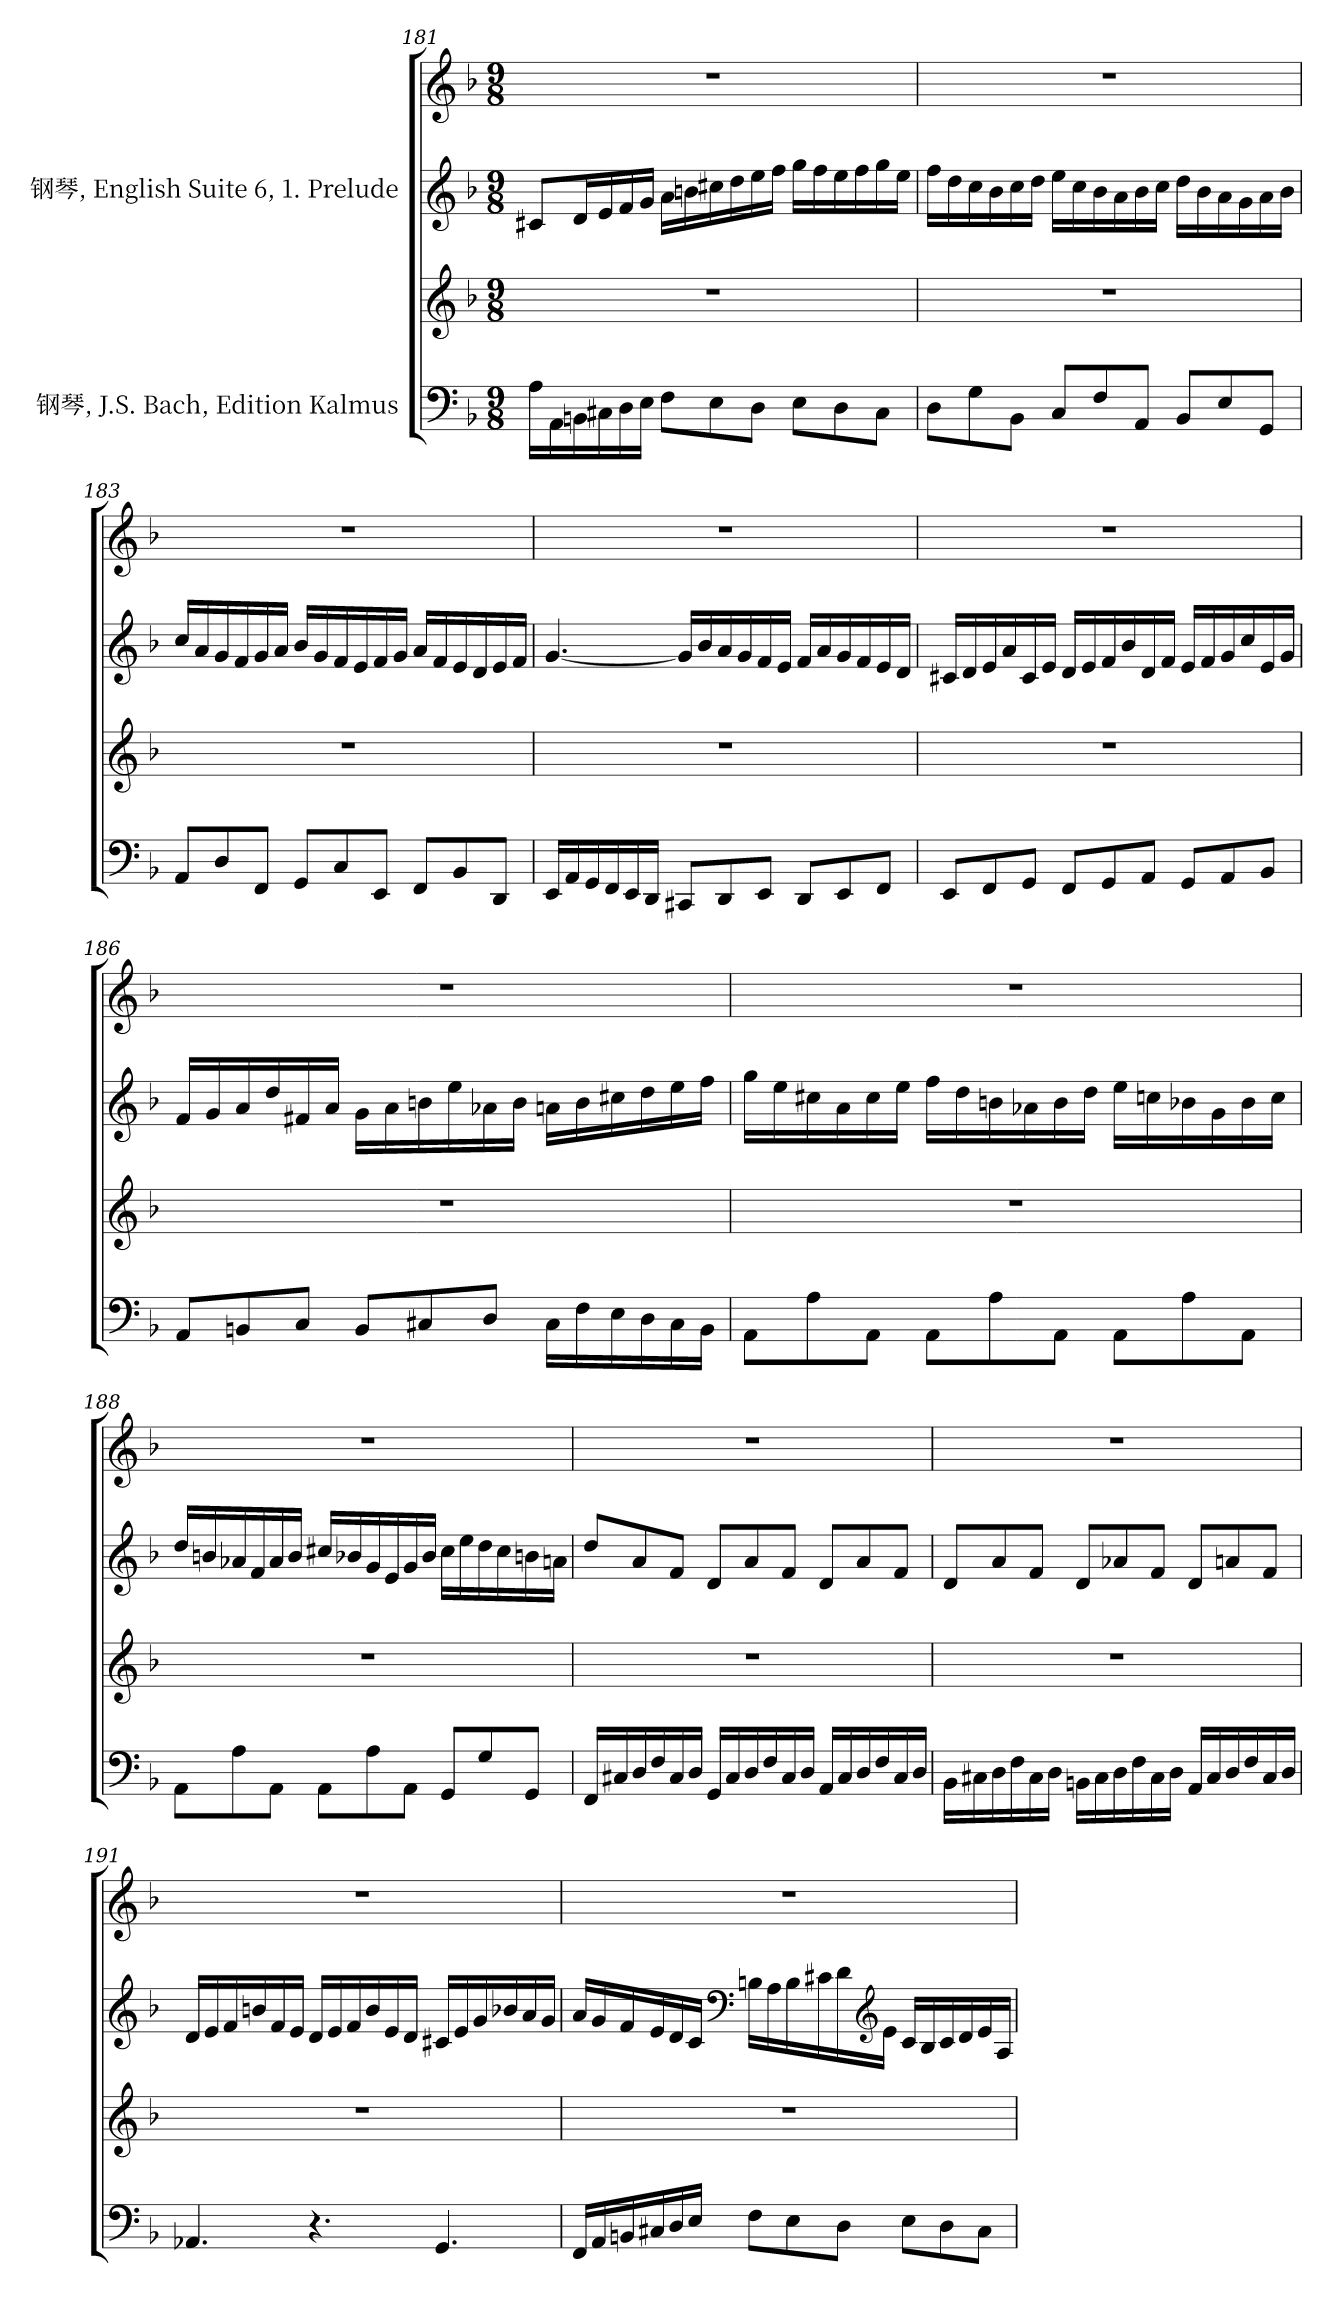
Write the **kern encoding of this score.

**kern	**kern	**kern	**kern
*part2	*part2	*part1	*part1
*staff4	*staff3	*staff2	*staff1
*I"钢琴, J.S. Bach, Edition Kalmus	*	*I"钢琴, English Suite 6, 1. Prelude	*
*clefF4	*clefG2	*clefG2	*clefG2
*k[b-]	*k[b-]	*k[b-]	*k[b-]
*M9/8	*M9/8	*M9/8	*M9/8
=181	=181	=181	=181
16A\LL	8%9r	8c#X/L	8%9r
16AA\	.	.	.
16BBn\	.	16d/L	.
16C#X\	.	16e/	.
16D\	.	16f/	.
16E\JJ	.	16g/JJ	.
8F\L	.	16a\LL	.
.	.	16bn\	.
8E\	.	16cc#X\	.
.	.	16dd\	.
8D\J	.	16ee\	.
.	.	16ff\JJ	.
8E\L	.	16gg\LL	.
.	.	16ff\	.
8D\	.	16ee\	.
.	.	16ff\	.
8C#\J	.	16gg\	.
.	.	16ee\JJ	.
!!LO:LB:g=z
=182	=182	=182	=182
8D\L	8%9r	16ff\LL	8%9r
.	.	16dd\	.
8G\	.	16cc\	.
.	.	16b-\	.
8BB-\J	.	16cc\	.
.	.	16dd\JJ	.
8C/L	.	16ee\LL	.
.	.	16cc\	.
8F/	.	16b-\	.
.	.	16a\	.
8AA/J	.	16b-\	.
.	.	16cc\JJ	.
8BB-/L	.	16dd\LL	.
.	.	16b-\	.
8E/	.	16a\	.
.	.	16g\	.
8GG/J	.	16a\	.
.	.	16b-\JJ	.
=183	=183	=183	=183
8AA/L	8%9r	16cc/LL	8%9r
.	.	16a/	.
8D/	.	16g/	.
.	.	16f/	.
8FF/J	.	16g/	.
.	.	16a/JJ	.
8GG/L	.	16b-/LL	.
.	.	16g/	.
8C/	.	16f/	.
.	.	16e/	.
8EE/J	.	16f/	.
.	.	16g/JJ	.
8FF/L	.	16a/LL	.
.	.	16f/	.
8BB-/	.	16e/	.
.	.	16d/	.
8DD/J	.	16e/	.
.	.	16f/JJ	.
!!LO:LB:g=z
=184	=184	=184	=184
16EE/LL	8%9r	[4.g/	8%9r
16AA/	.	.	.
16GG/	.	.	.
16FF/	.	.	.
16EE/	.	.	.
16DD/JJ	.	.	.
8CC#X/L	.	16g/LL]	.
.	.	16b-/	.
8DD/	.	16a/	.
.	.	16g/	.
8EE/J	.	16f/	.
.	.	16e/JJ	.
8DD/L	.	16f/LL	.
.	.	16a/	.
8EE/	.	16g/	.
.	.	16f/	.
8FF/J	.	16e/	.
.	.	16d/JJ	.
=185	=185	=185	=185
8EE/L	8%9r	16c#X/LL	8%9r
.	.	16d/	.
8FF/	.	16e/	.
.	.	16a/	.
8GG/J	.	16c#/	.
.	.	16e/JJ	.
8FF/L	.	16d/LL	.
.	.	16e/	.
8GG/	.	16f/	.
.	.	16b-/	.
8AA/J	.	16d/	.
.	.	16f/JJ	.
8GG/L	.	16e/LL	.
.	.	16f/	.
8AA/	.	16g/	.
.	.	16cc/	.
8BB-/J	.	16e/	.
.	.	16g/JJ	.
!!LO:PB:g=z
=186	=186	=186	=186
8AA/L	8%9r	16f/LL	8%9r
.	.	16g/	.
8BBn/	.	16a/	.
.	.	16dd/	.
8C/J	.	16f#X/	.
.	.	16a/JJ	.
8BB/L	.	16g\LL	.
.	.	16a\	.
8C#X/	.	16bn\	.
.	.	16ee\	.
8D/J	.	16a-X\	.
.	.	16b\JJ	.
16C#\LL	.	16an\LL	.
16F\	.	16b\	.
16E\	.	16cc#X\	.
16D\	.	16dd\	.
16C#\	.	16ee\	.
16BB\JJ	.	16ff\JJ	.
=187	=187	=187	=187
8AA\L	8%9r	16gg\LL	8%9r
.	.	16ee\	.
8A\	.	16cc#X\	.
.	.	16a\	.
8AA\J	.	16cc#\	.
.	.	16ee\JJ	.
8AA\L	.	16ff\LL	.
.	.	16dd\	.
8A\	.	16bn\	.
.	.	16a-X\	.
8AA\J	.	16b\	.
.	.	16dd\JJ	.
8AA\L	.	16ee\LL	.
.	.	16ccn\	.
8A\	.	16b-X\	.
.	.	16g\	.
8AA\J	.	16b-\	.
.	.	16cc\JJ	.
!!LO:LB:g=z
=188	=188	=188	=188
8AA\L	8%9r	16dd/LL	8%9r
.	.	16bn/	.
8A\	.	16a-X/	.
.	.	16f/	.
8AA\J	.	16a-/	.
.	.	16b/JJ	.
8AA\L	.	16cc#X/LL	.
.	.	16b-X/	.
8A\	.	16g/	.
.	.	16e/	.
8AA\J	.	16g/	.
.	.	16b-/JJ	.
8GG/L	.	16cc#\LL	.
.	.	16ee\	.
8G/	.	16dd\	.
.	.	16cc#\	.
8GG/J	.	16bn\	.
.	.	16an\JJ	.
=189	=189	=189	=189
16FF/LL	8%9r	8dd/L	8%9r
16C#X/	.	.	.
16D/	.	8a/	.
16F/	.	.	.
16C#/	.	8f/J	.
16D/JJ	.	.	.
16GG/LL	.	8d/L	.
16C#/	.	.	.
16D/	.	8a/	.
16F/	.	.	.
16C#/	.	8f/J	.
16D/JJ	.	.	.
16AA/LL	.	8d/L	.
16C#/	.	.	.
16D/	.	8a/	.
16F/	.	.	.
16C#/	.	8f/J	.
16D/JJ	.	.	.
!!LO:LB:g=z
=190	=190	=190	=190
16BB-\LL	8%9r	8d/L	8%9r
16C#X\	.	.	.
16D\	.	8a/	.
16F\	.	.	.
16C#\	.	8f/J	.
16D\JJ	.	.	.
16BBn\LL	.	8d/L	.
16C#\	.	.	.
16D\	.	8a-X/	.
16F\	.	.	.
16C#\	.	8f/J	.
16D\JJ	.	.	.
16AA/LL	.	8d/L	.
16C#/	.	.	.
16D/	.	8an/	.
16F/	.	.	.
16C#/	.	8f/J	.
16D/JJ	.	.	.
=191	=191	=191	=191
4.AA-X/	8%9r	16d/LL	8%9r
.	.	16e/	.
.	.	16f/	.
.	.	16bn/	.
.	.	16f/	.
.	.	16e/JJ	.
4.r	.	16d/LL	.
.	.	16e/	.
.	.	16f/	.
.	.	16b/	.
.	.	16e/	.
.	.	16d/JJ	.
4.GG/	.	16c#X/LL	.
.	.	16e/	.
.	.	16g/	.
.	.	16b-X/	.
.	.	16a/	.
.	.	16g/JJ	.
!!LO:PB:g=z
=192	=192	=192	=192
16FF/LL	8%9r	16a/LL	8%9r
16AA/	.	16g/	.
16BBn/	.	16f/	.
16C#X/	.	16e/	.
16D/	.	16d/	.
16E/JJ	.	16c/JJ	.
*	*	*clefF4	*
8F\L	.	16Bn\LL	.
.	.	16A\	.
8E\	.	16B\	.
.	.	16c#X\	.
8D\J	.	16d\	.
*	*	*clefG2	*
.	.	16e\JJ	.
8E\L	.	16c#/LL	.
.	.	16B/	.
8D\	.	16c#/	.
.	.	16d/	.
8C#\J	.	16e/	.
.	.	16A/JJ	.
=	=	=	=
*-	*-	*-	*-
